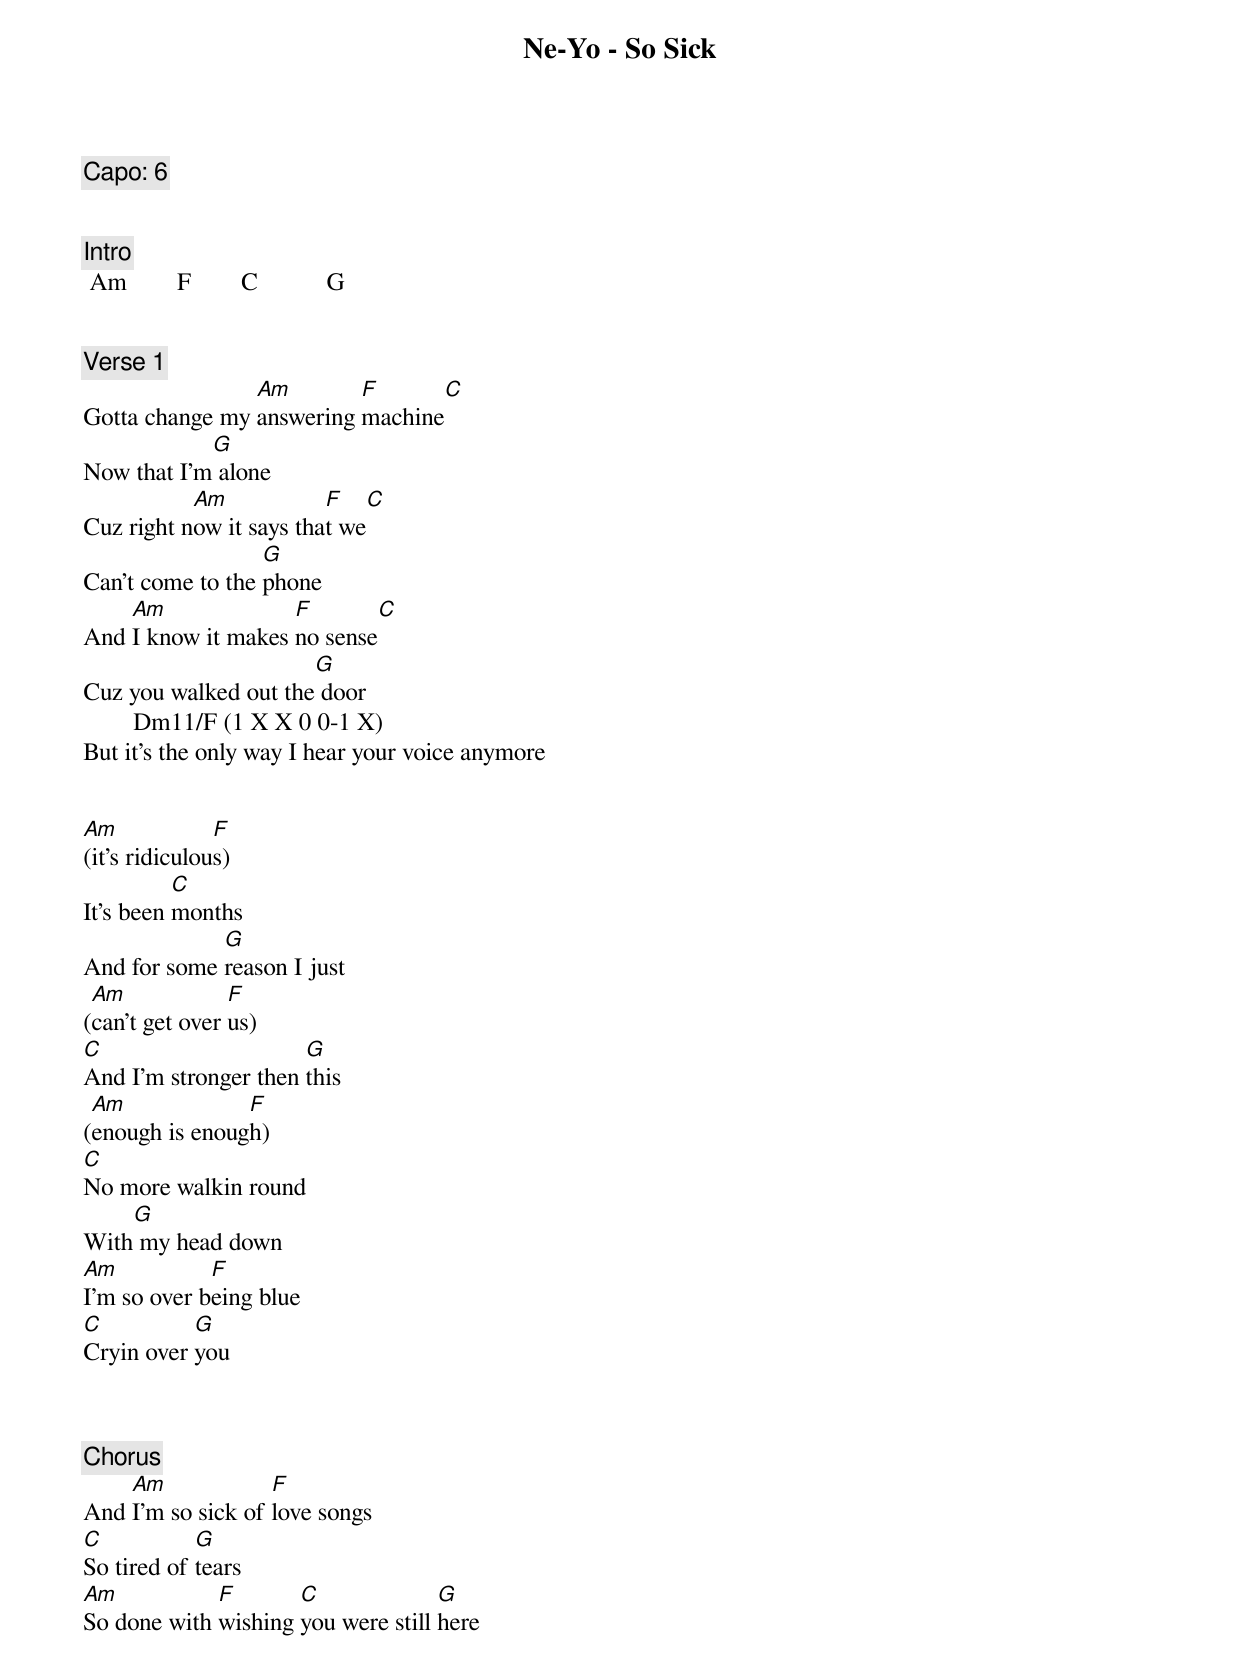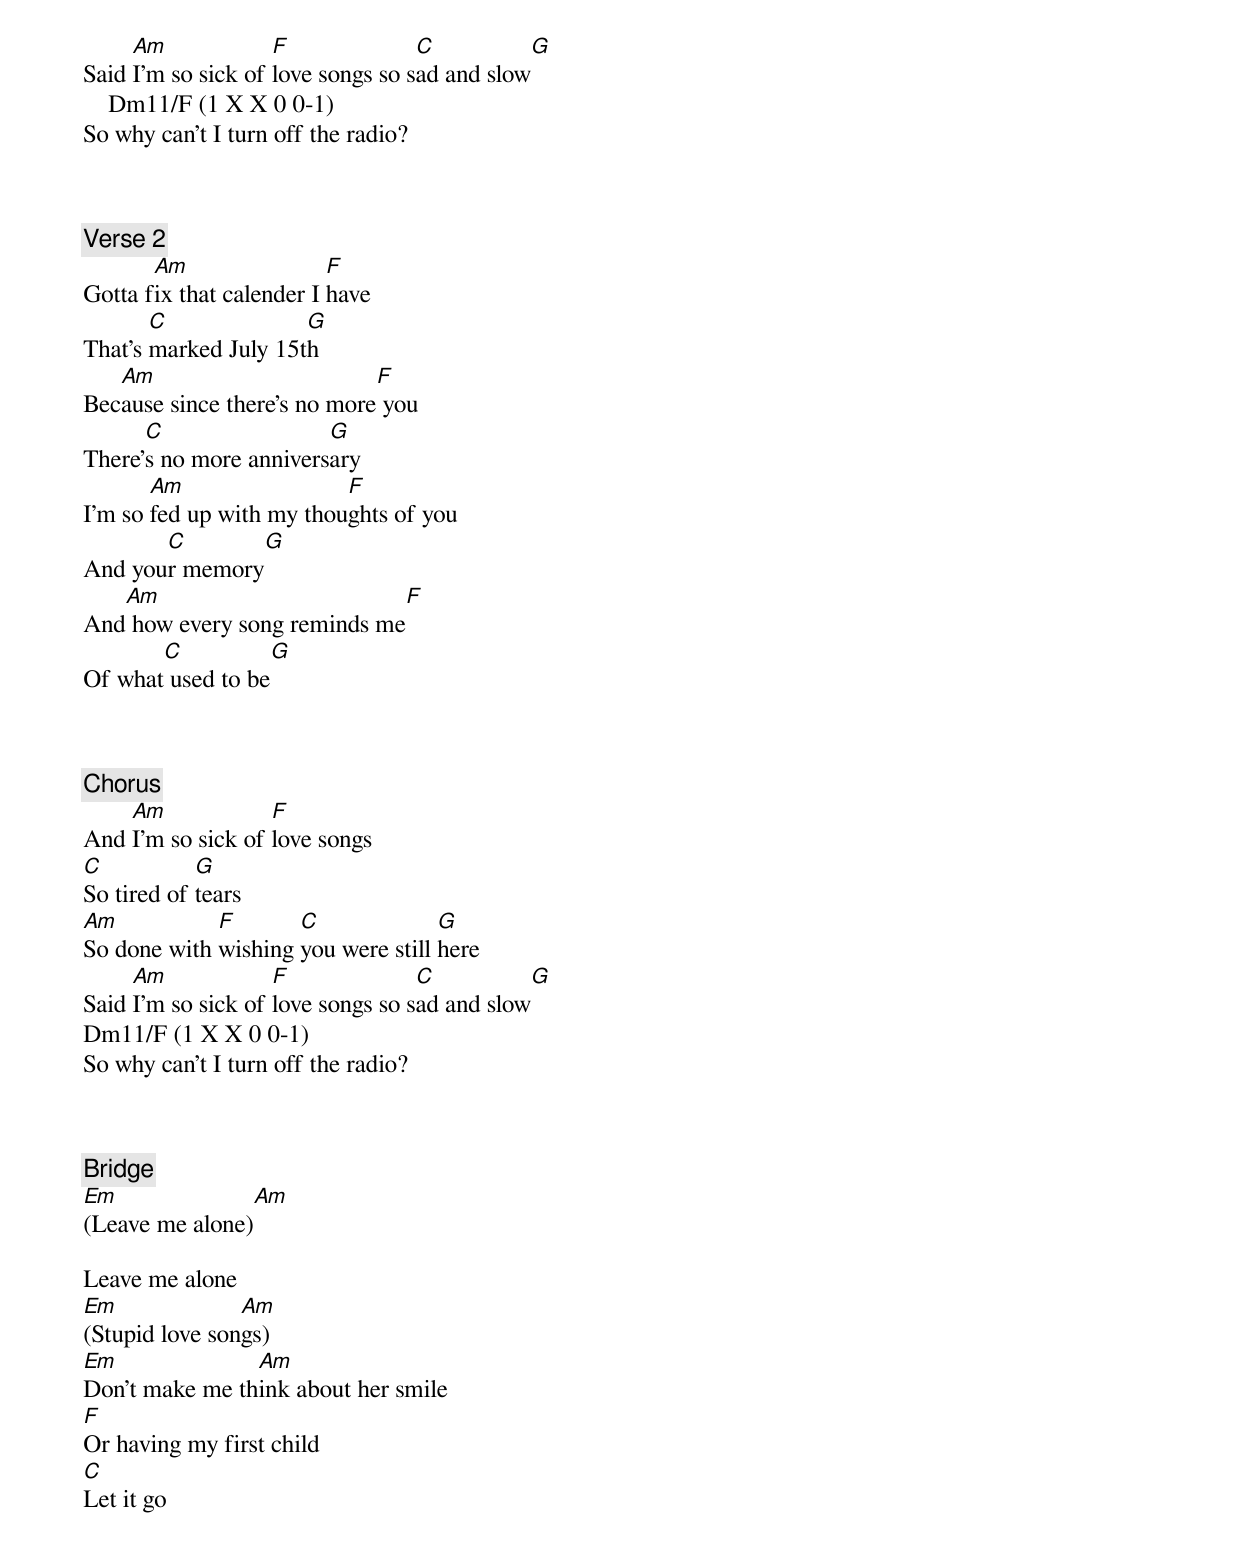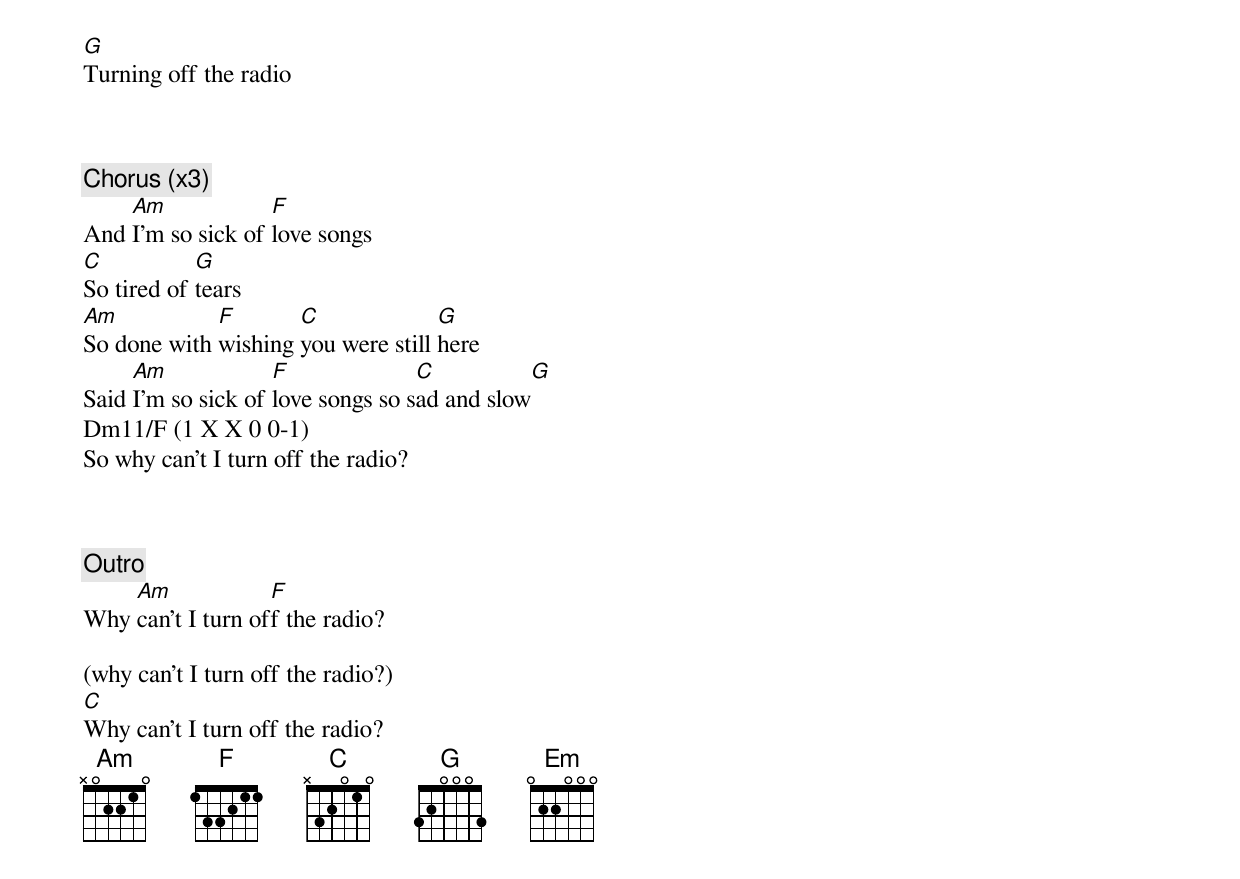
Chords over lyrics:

Ne-Yo - So Sick

Capo: 6


[Intro]
 Am        F        C           G


[Verse 1]
                Am        F        C
Gotta change my answering machine
            G
Now that I'm alone
           Am            F     C
Cuz right now it says that we
                  G
Can't come to the phone
    Am              F         C
And I know it makes no sense
                      G
Cuz you walked out the door
        Dm11/F (1 X X 0 0-1 X)
But it's the only way I hear your voice anymore


Am             F
(it's ridiculous)
          C
It's been months
             G
And for some reason I just
 Am             F
(can't get over us)
C                     G
And I'm stronger then this
 Am             F
(enough is enough)
C
No more walkin round
    G
With my head down
Am           F
I'm so over being blue
C          G
Cryin over you



[Chorus]
    Am             F
And I'm so sick of love songs
C           G
So tired of tears
Am           F       C              G
So done with wishing you were still here
     Am             F              C          G
Said I'm so sick of love songs so sad and slow
    Dm11/F (1 X X 0 0-1)
So why can't I turn off the radio?



[Verse 2]
       Am                 F
Gotta fix that calender I have
       C              G
That's marked July 15th
   Am                        F
Because since there's no more you
      C                 G
There's no more anniversary
       Am                 F
I'm so fed up with my thoughts of you
       C              G
And your memory
   Am                        F
And how every song reminds me
       C              G
Of what used to be



[Chorus]
    Am             F
And I'm so sick of love songs
C           G
So tired of tears
Am           F       C              G
So done with wishing you were still here
     Am             F              C          G
Said I'm so sick of love songs so sad and slow
Dm11/F (1 X X 0 0-1)
So why can't I turn off the radio?



[Bridge]
Em              Am
(Leave me alone)

Leave me alone
Em              Am
(Stupid love songs)
Em              Am
Don't make me think about her smile
F
Or having my first child
C
Let it go
G
Turning off the radio



[Chorus] (x3)
    Am             F
And I'm so sick of love songs
C           G
So tired of tears
Am           F       C              G
So done with wishing you were still here
     Am             F              C          G
Said I'm so sick of love songs so sad and slow
Dm11/F (1 X X 0 0-1)
So why can't I turn off the radio?



[Outro]
    Am             F
Why can't I turn off the radio?

(why can't I turn off the radio?)
C
Why can't I turn off the radio?
